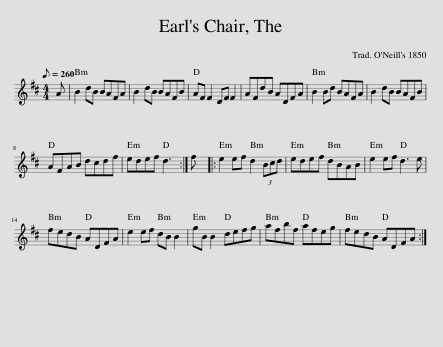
X:1
L:1/8
Q:1/8=260
M:4/4
I:linebreak $
K:D
V:1 treble
V:1
 A | B2 dB BAFA | B2 dB BAFB | AF F2 DF F2 | AFdB ADFA | %5
 B2 Bd BAFA | B2 dB BAFB |$ AFAB dcdf | edef d3 :| f |: %10
 e2 ef d2 (3Bcd | edef dBAB | e2 ef d3 e |$ fedB ADFA | e2 ef dB B2 | %15
 gB B2 defg | afbf afeg | fedB ADFA :| %18
